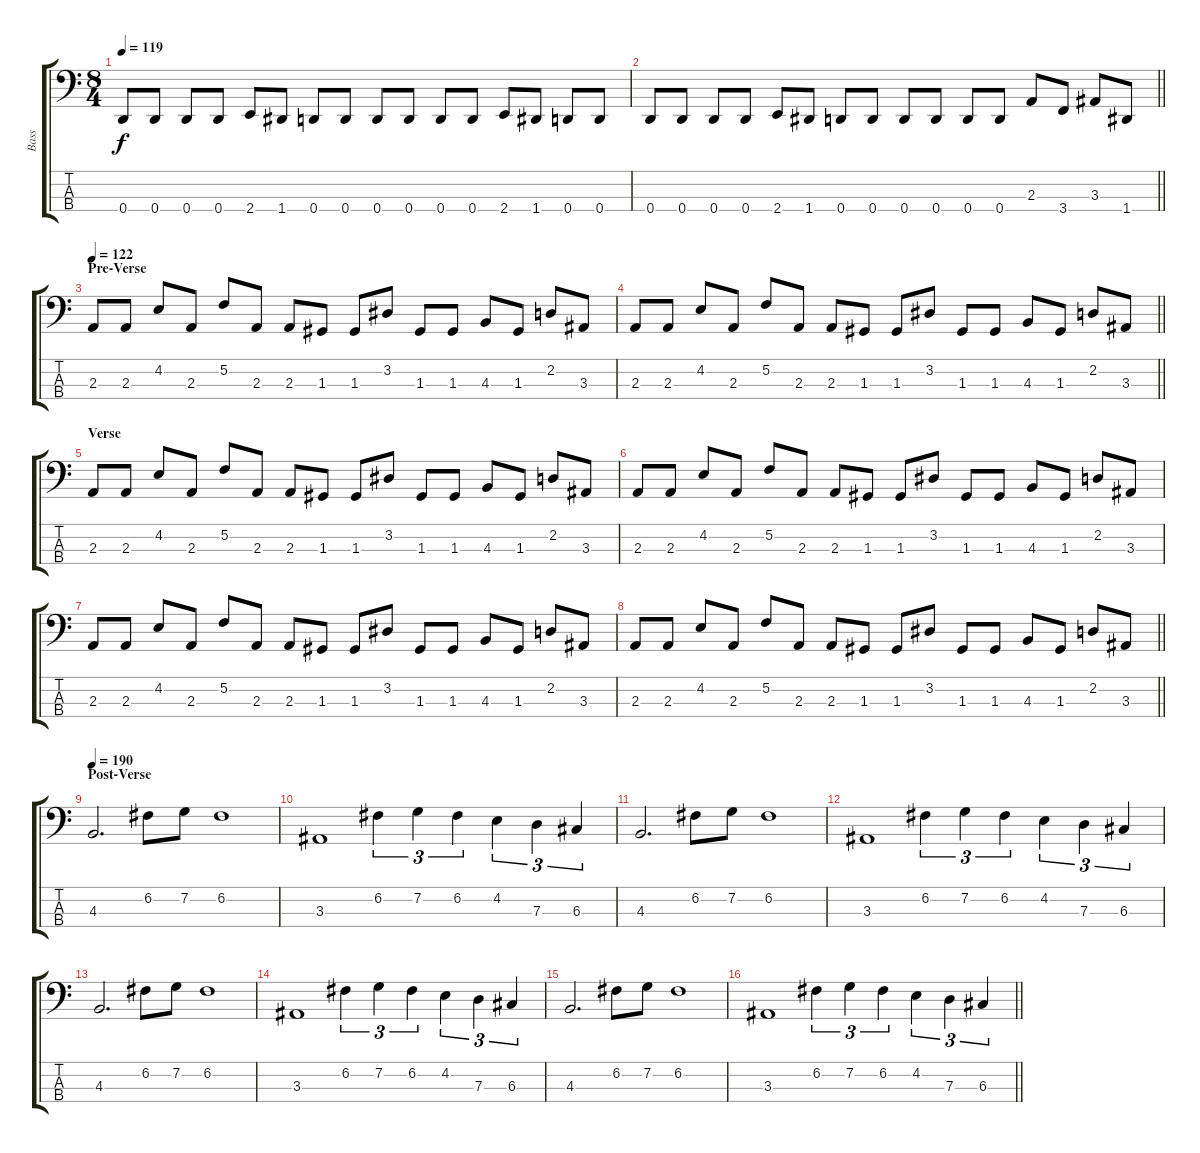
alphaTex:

\track ("Bass" "Bass") {instrument electricbassfinger}
\staff {score tabs}
\tuning (F2 C2 G1 D1) {hide}
\ts (8 4)
\tempo 119
\clef f4
\ks c
0.4.8{dy f} 0.4.8 0.4.8 0.4.8 2.4.8 1.4.8 0.4.8 0.4.8 0.4.8 0.4.8 0.4.8 0.4.8 2.4.8 1.4.8 0.4.8 0.4.8 |
\barLineRight lightlight
0.4.8 0.4.8 0.4.8 0.4.8 2.4.8 1.4.8 0.4.8 0.4.8 0.4.8 0.4.8 0.4.8 0.4.8 2.3.8 3.4.8 3.3.8 1.4.8 |
\section ("" "Pre-Verse")
\tempo 122
2.3.8 2.3.8 4.2.8 2.3.8 5.2.8 2.3.8 2.3.8 1.3.8 1.3.8 3.2.8 1.3.8 1.3.8 4.3.8 1.3.8 2.2.8 3.3.8 |
\barLineRight lightlight
2.3.8 2.3.8 4.2.8 2.3.8 5.2.8 2.3.8 2.3.8 1.3.8 1.3.8 3.2.8 1.3.8 1.3.8 4.3.8 1.3.8 2.2.8 3.3.8 |
\section ("" "Verse")
2.3.8 2.3.8 4.2.8 2.3.8 5.2.8 2.3.8 2.3.8 1.3.8 1.3.8 3.2.8 1.3.8 1.3.8 4.3.8 1.3.8 2.2.8 3.3.8 |
2.3.8 2.3.8 4.2.8 2.3.8 5.2.8 2.3.8 2.3.8 1.3.8 1.3.8 3.2.8 1.3.8 1.3.8 4.3.8 1.3.8 2.2.8 3.3.8 |
2.3.8 2.3.8 4.2.8 2.3.8 5.2.8 2.3.8 2.3.8 1.3.8 1.3.8 3.2.8 1.3.8 1.3.8 4.3.8 1.3.8 2.2.8 3.3.8 |
\barLineRight lightlight
2.3.8 2.3.8 4.2.8 2.3.8 5.2.8 2.3.8 2.3.8 1.3.8 1.3.8 3.2.8 1.3.8 1.3.8 4.3.8 1.3.8 2.2.8 3.3.8 |
\section ("" "Post-Verse")
\tempo 190
4.3.2{d} 6.2.8 7.2.8 6.2.1 |
3.3.1 6.2.4{tu (3 2)} 7.2.4{tu (3 2)} 6.2.4{tu (3 2)} 4.2.4{tu (3 2)} 7.3.4{tu (3 2)} 6.3.4{tu (3 2)} |
4.3.2{d} 6.2.8 7.2.8 6.2.1 |
3.3.1 6.2.4{tu (3 2)} 7.2.4{tu (3 2)} 6.2.4{tu (3 2)} 4.2.4{tu (3 2)} 7.3.4{tu (3 2)} 6.3.4{tu (3 2)} |
4.3.2{d} 6.2.8 7.2.8 6.2.1 |
3.3.1 6.2.4{tu (3 2)} 7.2.4{tu (3 2)} 6.2.4{tu (3 2)} 4.2.4{tu (3 2)} 7.3.4{tu (3 2)} 6.3.4{tu (3 2)} |
4.3.2{d} 6.2.8 7.2.8 6.2.1 |
\barLineRight lightlight
3.3.1 6.2.4{tu (3 2)} 7.2.4{tu (3 2)} 6.2.4{tu (3 2)} 4.2.4{tu (3 2)} 7.3.4{tu (3 2)} 6.3.4{tu (3 2)}
